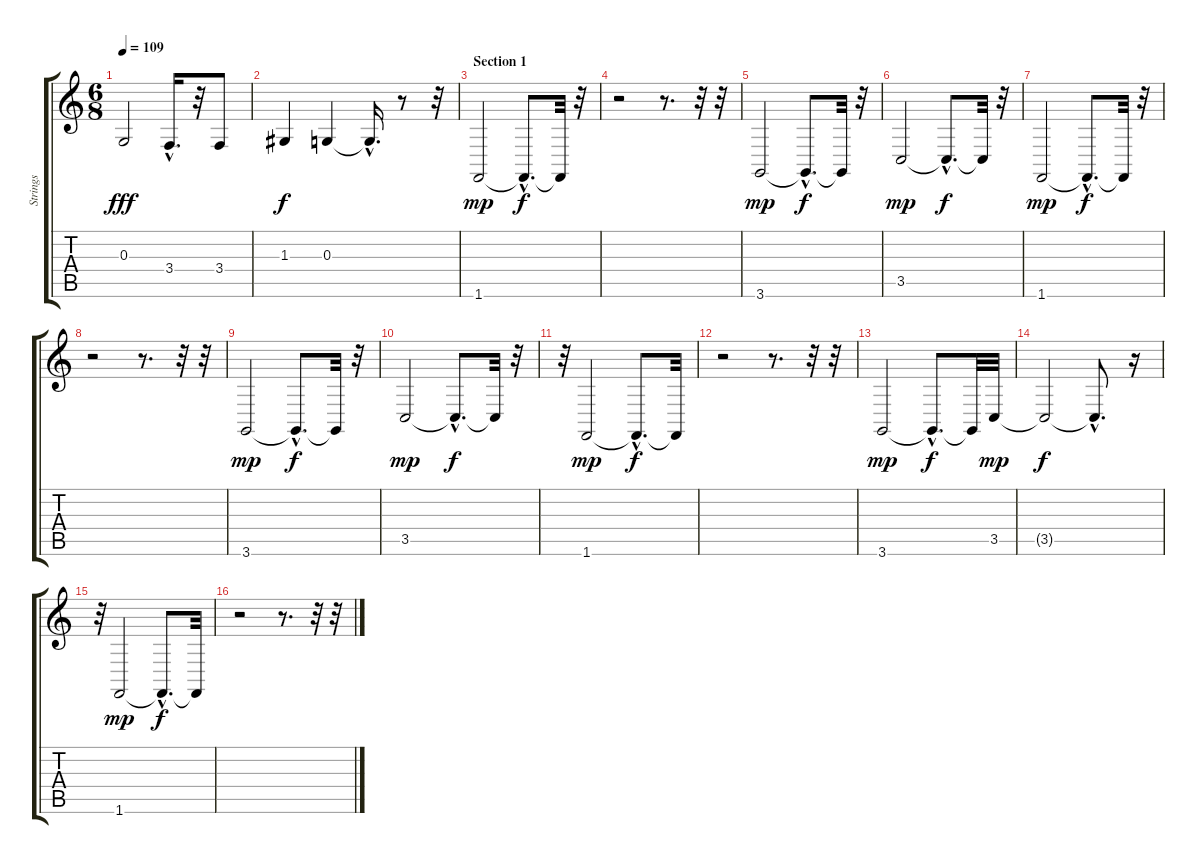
\track ("Strings" "Strings") {instrument violin}
\staff {score tabs}
\tuning (E4 B3 G3 D3 A2 E2) {hide}
\ts (6 8)
\tempo 109
\clef g2
\ks c
0.3.2{dy fff} 3.4{hac}.16{d} r.32 3.4.8 |
1.3.4{dy f} 0.3.4 0.3{hac t}.16{d} r.8 r.32 |
\section ("" "Section 1")
1.6.2{dy mp} 1.6{hac t}.8{d dy f} 1.6{t}.32 r.32 |
r.2 r.8{d} r.32 r.32 |
3.6.2{dy mp} 3.6{hac t}.8{d dy f} 3.6{t}.32 r.32 |
3.5.2{dy mp} 3.5{hac t}.8{d dy f} 3.5{t}.32 r.32 |
1.6.2{dy mp} 1.6{hac t}.8{d dy f} 1.6{t}.32 r.32 |
r.2 r.8{d} r.32 r.32 |
3.6.2{dy mp} 3.6{hac t}.8{d dy f} 3.6{t}.32 r.32 |
3.5.2{dy mp} 3.5{hac t}.8{d dy f} 3.5{t}.32 r.32 |
r.32 1.6.2{dy mp} 1.6{hac t}.8{d dy f} 1.6{t}.32 |
r.2 r.8{d} r.32 r.32 |
3.6.2{dy mp} 3.6{hac t}.8{d dy f} 3.6{t}.32 3.5.32{dy mp} |
3.5{t}.2{dy f} 3.5{hac t}.8{d} r.16 |
r.32 1.6.2{dy mp} 1.6{hac t}.8{d dy f} 1.6{t}.32 |
r.2 r.8{d} r.32 r.32
